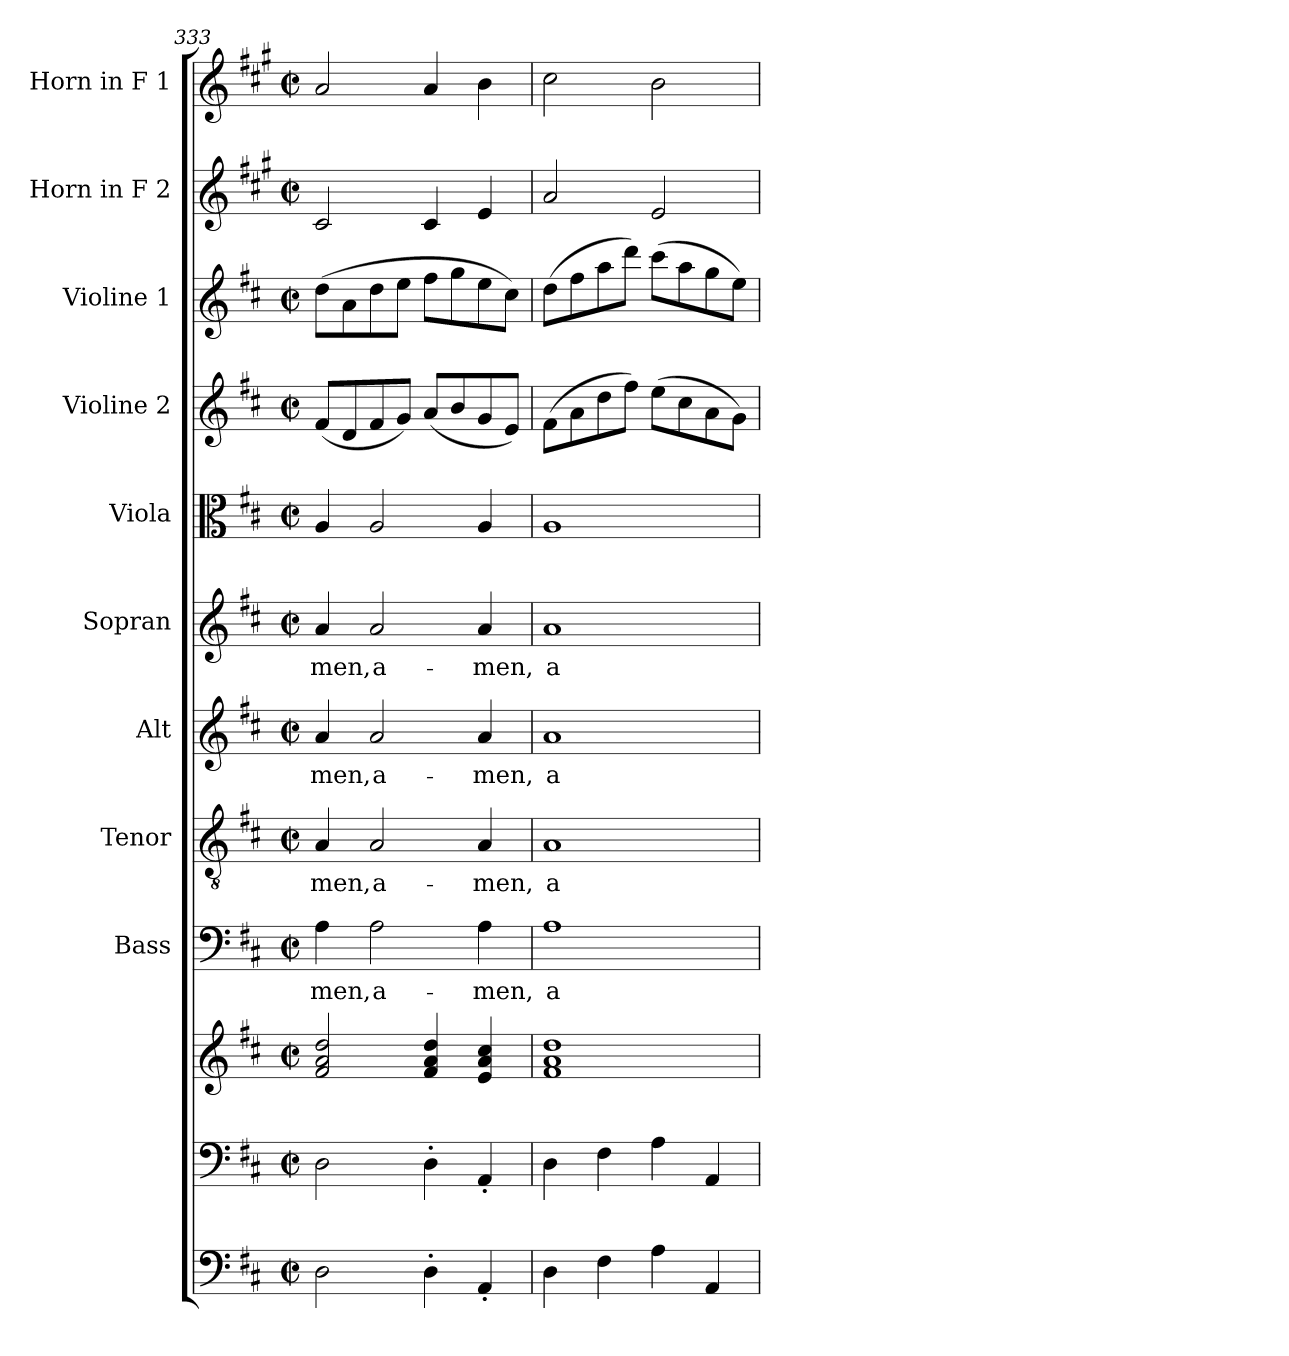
**kern	**kern	**kern	**kern	**text	**kern	**text	**kern	**text	**kern	**text	**kern	**kern	**kern	**kern	**kern
*part11	*part10	*part10	*part9	*part9	*part8	*part8	*part7	*part7	*part6	*part6	*part5	*part4	*part3	*part2	*part1
*staff12	*staff11	*staff10	*staff9	*staff9	*staff8	*staff8	*staff7	*staff7	*staff6	*staff6	*staff5	*staff4	*staff3	*staff2	*staff1
*	*	*	*I"Bass	*	*I"Tenor	*	*I"Alt	*	*I"Sopran	*	*I"Viola	*I"Violine 2	*I"Violine 1	*I"Horn in F 2	*I"Horn in F 1
*	*	*	*I'B.	*	*I'T.	*	*I'A.	*	*I'S.	*	*I'Vla.	*I'Vl. 2	*I'Vl. 1	*	*
!!LO:PB:g=z
*clefF4	*clefF4	*clefG2	*clefF4	*	*clefGv2	*	*clefG2	*	*clefG2	*	*clefC3	*clefG2	*clefG2	*clefG2	*clefG2
*ITrd7c12	*	*	*	*	*	*	*	*	*	*	*	*	*	*ITrd4c7	*ITrd4c7
*k[f#c#]	*k[f#c#]	*k[f#c#]	*k[f#c#]	*	*k[f#c#]	*	*k[f#c#]	*	*k[f#c#]	*	*k[f#c#]	*k[f#c#]	*k[f#c#]	*k[f#c#]	*k[f#c#]
*D:	*D:	*D:	*D:	*	*D:	*	*D:	*	*D:	*	*D:	*D:	*D:	*D:	*D:
*M2/2	*M2/2	*M2/2	*M2/2	*	*M2/2	*	*M2/2	*	*M2/2	*	*M2/2	*M2/2	*M2/2	*M2/2	*M2/2
*met(c|)	*met(c|)	*met(c|)	*met(c|)	*	*met(c|)	*	*met(c|)	*	*met(c|)	*	*met(c|)	*met(c|)	*met(c|)	*met(c|)	*met(c|)
=333	=333	=333	=333	=333	=333	=333	=333	=333	=333	=333	=333	=333	=333	=333	=333
!	!	!	!	!LO:LY:b	!	!LO:LY:b	!	!LO:LY:b	!	!LO:LY:b	!	!	!	!	!
2DD\	2D\	2f#/ 2a/ 2dd/	4A\	-men,	4A/	-men,	4a/	-men,	4a/	-men,	4A/	(<8f#/L	(>8dd\L	2F#/	2d/
.	.	.	.	.	.	.	.	.	.	.	.	8d/	8a\	.	.
!	!	!	!	!LO:LY:b	!	!LO:LY:b	!	!LO:LY:b	!	!LO:LY:b	!	!	!	!	!
.	.	.	2A\	a-	2A/	a-	2a/	a-	2a/	a-	2A/	8f#/	8dd\	.	.
.	.	.	.	.	.	.	.	.	.	.	.	8g/J)	8ee\J	.	.
4DD'>\	4D'>\	4f#/ 4a/ 4dd/	.	.	.	.	.	.	.	.	.	(<8a/L	8ff#\L	4F#/	4d/
.	.	.	.	.	.	.	.	.	.	.	.	8b/	8gg\	.	.
!	!	!	!	!LO:LY:b	!	!LO:LY:b	!	!LO:LY:b	!	!LO:LY:b	!	!	!	!	!
4AAA'</	4AA'</	4e/ 4a/ 4cc#/	4A\	-men,	4A/	-men,	4a/	-men,	4a/	-men,	4A/	8g/	8ee\	4A/	4e\
.	.	.	.	.	.	.	.	.	.	.	.	8e/J)	8cc#\J)	.	.
=334	=334	=334	=334	=334	=334	=334	=334	=334	=334	=334	=334	=334	=334	=334	=334
!	!	!	!	!LO:LY:b	!	!LO:LY:b	!	!LO:LY:b	!	!LO:LY:b	!	!	!	!	!
4DD\	4D\	1f# 1a 1dd	1A	a-	1A	a-	1a	a-	1a	a-	1A	(>8f#\L	(>8dd\L	2d/	2f#\
.	.	.	.	.	.	.	.	.	.	.	.	8a\	8ff#\	.	.
4FF#\	4F#\	.	.	.	.	.	.	.	.	.	.	8dd\	8aa\	.	.
.	.	.	.	.	.	.	.	.	.	.	.	8ff#\J)	8ddd\J)	.	.
4AA\	4A\	.	.	.	.	.	.	.	.	.	.	(>8ee\L	(>8ccc#\L	2A/	2e\
.	.	.	.	.	.	.	.	.	.	.	.	8cc#\	8aa\	.	.
4AAA/	4AA/	.	.	.	.	.	.	.	.	.	.	8a\	8gg\	.	.
.	.	.	.	.	.	.	.	.	.	.	.	8g\J)	8ee\J)	.	.
=	=	=	=	=	=	=	=	=	=	=	=	=	=	=	=
*-	*-	*-	*-	*-	*-	*-	*-	*-	*-	*-	*-	*-	*-	*-	*-
